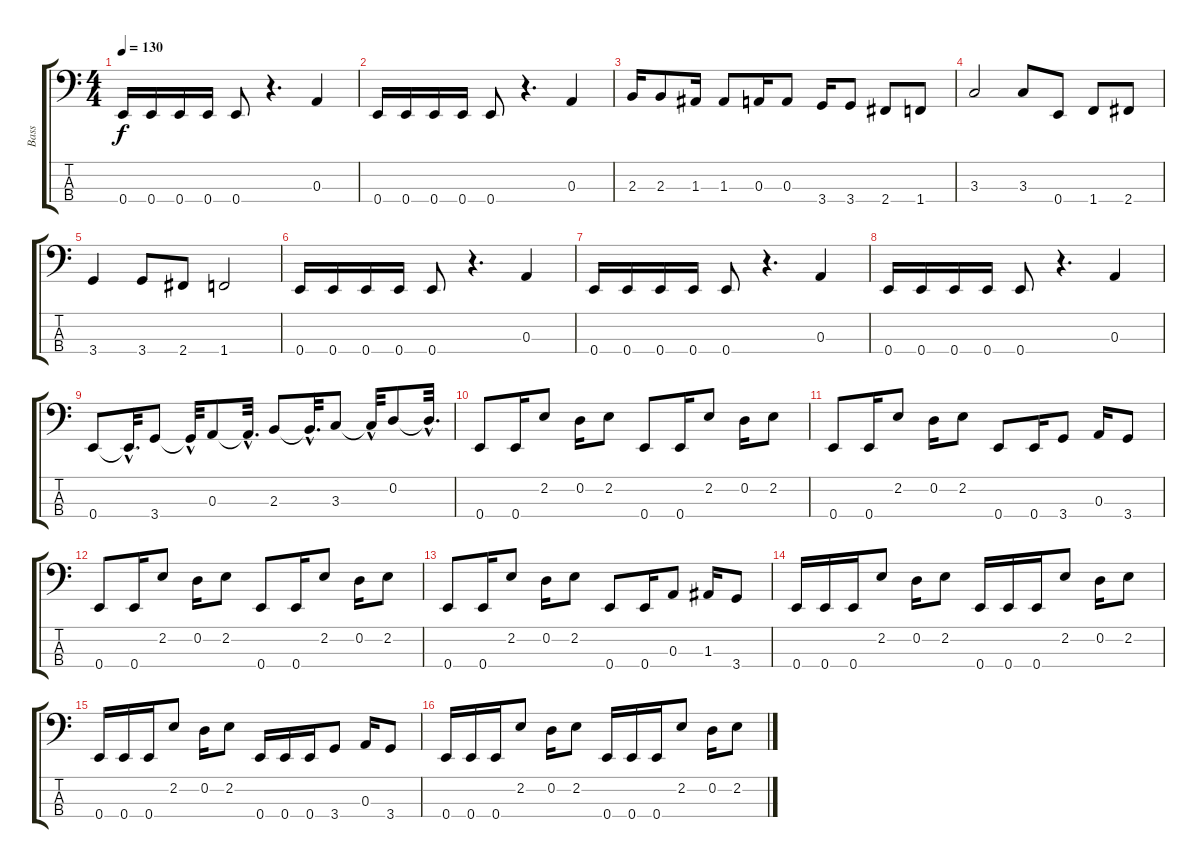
\track ("Bass" "Bass") {instrument electricbasspick}
\staff {score tabs}
\tuning (G2 D2 A1 E1) {hide}
\ts (4 4)
\tempo 130
\clef f4
\ks c
0.4.16{dy f} 0.4.16 0.4.16 0.4.16 0.4.8 r.4{d} 0.3.4 |
0.4.16 0.4.16 0.4.16 0.4.16 0.4.8 r.4{d} 0.3.4 |
2.3.16 2.3.8 1.3.16 1.3.8 0.3.16 0.3.8 3.4.16 3.4.8 2.4.8 1.4.8 |
3.3.2 3.3.8 0.4.8 1.4.8 2.4.8 |
3.4.4 3.4.8 2.4.8 1.4.2 |
0.4.16 0.4.16 0.4.16 0.4.16 0.4.8 r.4{d} 0.3.4 |
0.4.16 0.4.16 0.4.16 0.4.16 0.4.8 r.4{d} 0.3.4 |
0.4.16 0.4.16 0.4.16 0.4.16 0.4.8 r.4{d} 0.3.4 |
0.4.8 0.4{hac t}.32{d} 3.4.8 3.4{hac t}.32 0.3.8 0.3{hac t}.32{d} 2.3.8 2.3{hac t}.32{d} 3.3.8 3.3{hac t}.32 0.2.8 0.2{hac t}.32{d} |
0.4.8 0.4.16 2.2.8 0.2.16 2.2.8 0.4.8 0.4.16 2.2.8 0.2.16 2.2.8 |
0.4.8 0.4.16 2.2.8 0.2.16 2.2.8 0.4.8 0.4.16 3.4.8 0.3.16 3.4.8 |
0.4.8 0.4.16 2.2.8 0.2.16 2.2.8 0.4.8 0.4.16 2.2.8 0.2.16 2.2.8 |
0.4.8 0.4.16 2.2.8 0.2.16 2.2.8 0.4.8 0.4.16 0.3.8 1.3.16 3.4.8 |
0.4.16 0.4.16 0.4.16 2.2.8 0.2.16 2.2.8 0.4.16 0.4.16 0.4.16 2.2.8 0.2.16 2.2.8 |
0.4.16 0.4.16 0.4.16 2.2.8 0.2.16 2.2.8 0.4.16 0.4.16 0.4.16 3.4.8 0.3.16 3.4.8 |
0.4.16 0.4.16 0.4.16 2.2.8 0.2.16 2.2.8 0.4.16 0.4.16 0.4.16 2.2.8 0.2.16 2.2.8
